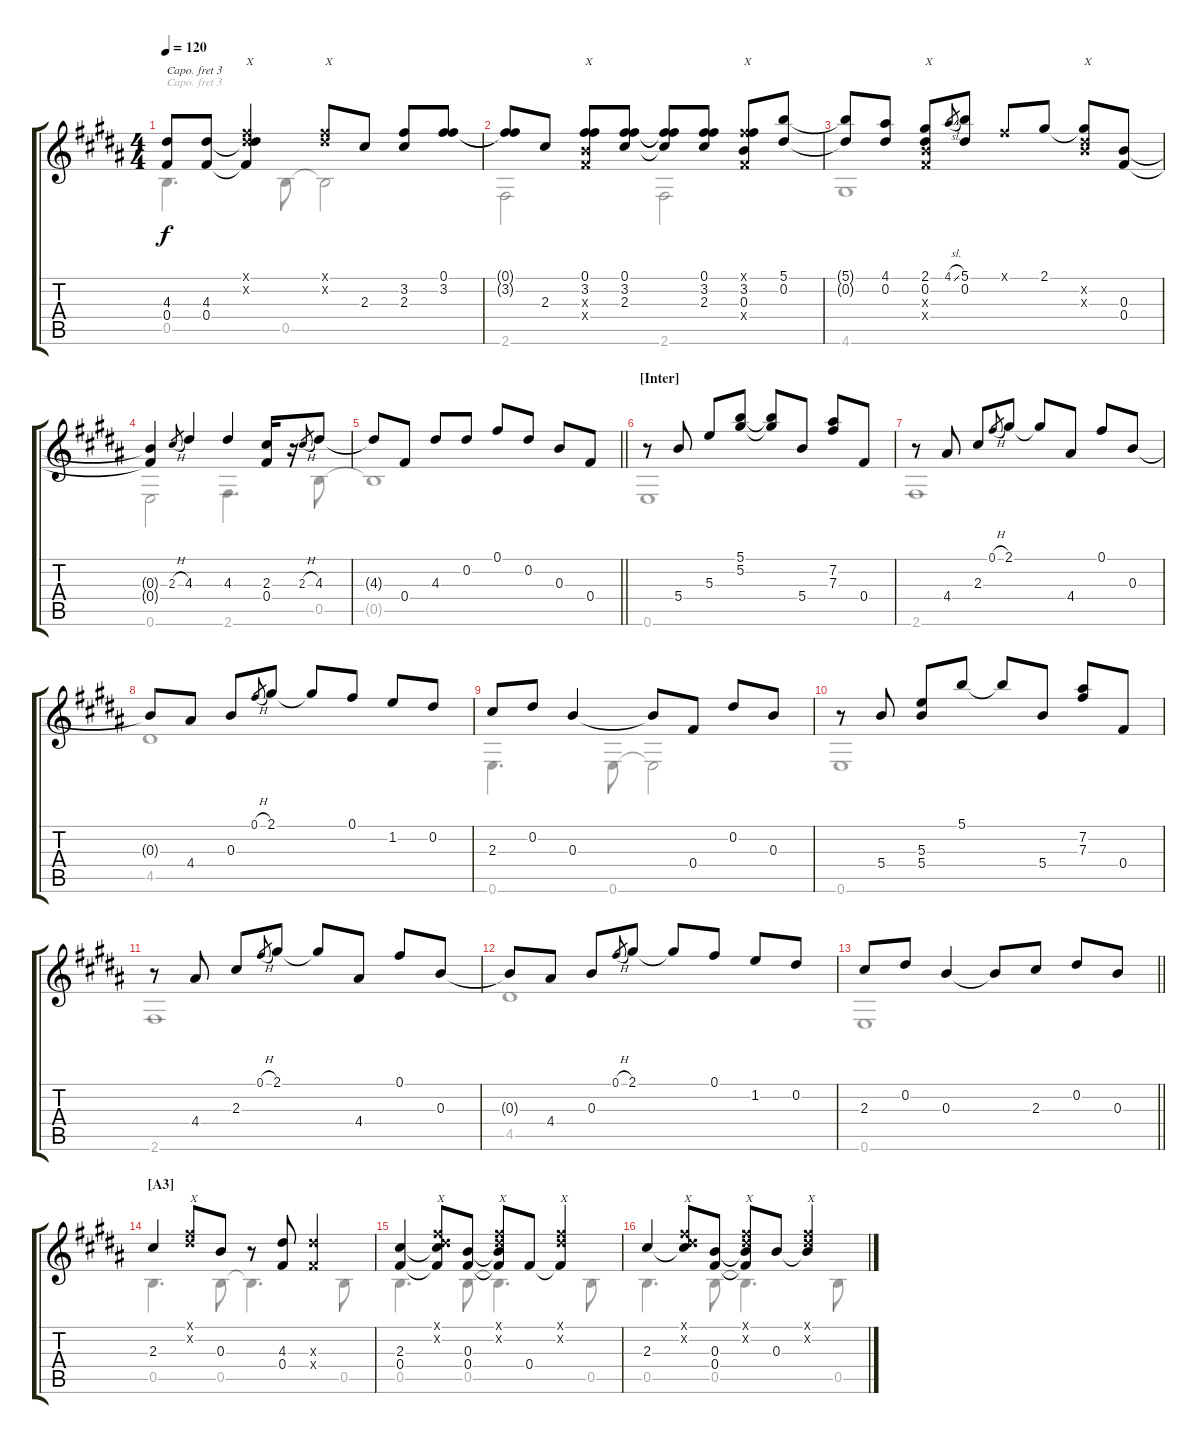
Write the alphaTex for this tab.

\track "" {instrument acousticguitarsteel}
\staff {score tabs}
\capo 3
\tuning (Eb4 C4 Ab3 Eb3 Ab2 Db2) {hide}
\voice
\ts (4 4)
\tempo 120
\clef g2
\ks b
(4.3{t} 0.4{t}).8{dy f} (4.3 0.4).8 (0.1{x} 0.2{x} 4.3{t} 0.4{t}).4{txt "X"} (0.1{x} 0.2{x}).8{txt "X"} 2.3.8 (3.2 2.3).8 (0.1 3.2).8 |
(0.1{t} 3.2{t}).8 2.3.8 (0.1 3.2 0.3{x} 0.4{x}).8{txt "X"} (0.1 3.2 2.3).8 (0.1{t} 3.2{t} 2.3{t}).8 (0.1 3.2 2.3).8 (0.1{x} 3.2 0.3 0.4{x}).8{txt "X"} (5.1 0.2).8 |
(5.1{t} 0.2{t}).8 (4.1 0.2).8 (2.1 0.2 0.3{x} 0.4{x}).8{txt "X"} 4.1{sl}.8{gr} (5.1 0.2).8 0.1{x}.8 2.1.8 (2.1{t} 0.2{x} 0.3{x}).8{txt "X"} (0.3 0.4).8 |
(0.3{t} 0.4{t}).4 2.3{h}.8{gr} 4.3.4 4.3.4 (2.3 0.4).16 r.16 2.3{h}.8{gr} 4.3.8 |
\barLineRight lightlight
4.3{t}.8 0.4.8 4.3.8 0.2.8 0.1.8 0.2.8 0.3.8 0.4.8 |
\section ("" "[Inter]")
r.8 5.4.8 5.3.8 (5.1 5.2).8 (5.1{t} 5.2{t}).8 5.4.8 (7.2 7.3).8 0.4.8 |
r.8 4.4.8 2.3.8 0.1{h}.8{gr} 2.1.8 2.1{t}.8 4.4.8 0.1.8 0.3.8 |
0.3{t}.8 4.4.8 0.3.8 0.1{h}.8{gr} 2.1.8 2.1{t}.8 0.1.8 1.2.8 0.2.8 |
2.3.8 0.2.8 0.3.4 0.3{t}.8 0.4.8 0.2.8 0.3.8 |
r.8 5.4.8 (5.3 5.4).8 5.1.8 5.1{t}.8 5.4.8 (7.2 7.3).8 0.4.8 |
r.8 4.4.8 2.3.8 0.1{h}.8{gr} 2.1.8 2.1{t}.8 4.4.8 0.1.8 0.3.8 |
0.3{t}.8 4.4.8 0.3.8 0.1{h}.8{gr} 2.1.8 2.1{t}.8 0.1.8 1.2.8 0.2.8 |
\barLineRight lightlight
2.3.8 0.2.8 0.3.4 0.3{t}.8 2.3.8 0.2.8 0.3.8 |
\section ("" "[A3]")
2.3.4 (0.1{x} 0.2{x}).8{txt "X"} 0.3.8 r.8 (4.3 0.4).8 (4.3{x} 0.4{x}).4 |
(2.3 0.4).4 (0.1{x} 0.2{x} 2.3{t} 0.4{t}).8{txt "X"} (0.3 0.4).8 (0.1{x} 0.2{x} 0.3{t} 0.4{t}).8{txt "X"} 0.4.8 (0.1{x} 0.2{x} 0.4{t}).4{txt "X"} |
2.3.4 (0.1{x} 0.2{x} 2.3{t}).8{txt "X"} (0.3 0.4).8 (0.1{x} 0.2{x} 0.3{t} 0.4{t}).8{txt "X"} 0.3.8 (0.1{x} 0.2{x} 0.3{t}).4{txt "X"}
\voice
\clef g2
\ottava regular
\simile none
\ks b
0.5.4{d dy f} 0.5.8 0.5{t}.2 |
2.6.2 2.6.2 |
4.6.1 |
0.6.2 2.6.4{d} 0.5.8 |
\barLineRight lightlight
0.5{t}.1 |
0.6.1 |
2.6.1 |
4.5.1 |
0.6.4{d} 0.6.8 0.6{t}.2 |
0.6.1 |
2.6.1 |
4.5.1 |
\barLineRight lightlight
0.6.1 |
0.5.4{d} 0.5.8 0.5{t}.4{d} 0.5.8 |
0.5.4{d} 0.5.8 0.5{t}.4{d} 0.5.8 |
0.5.4{d} 0.5.8 0.5{t}.4{d} 0.5.8
